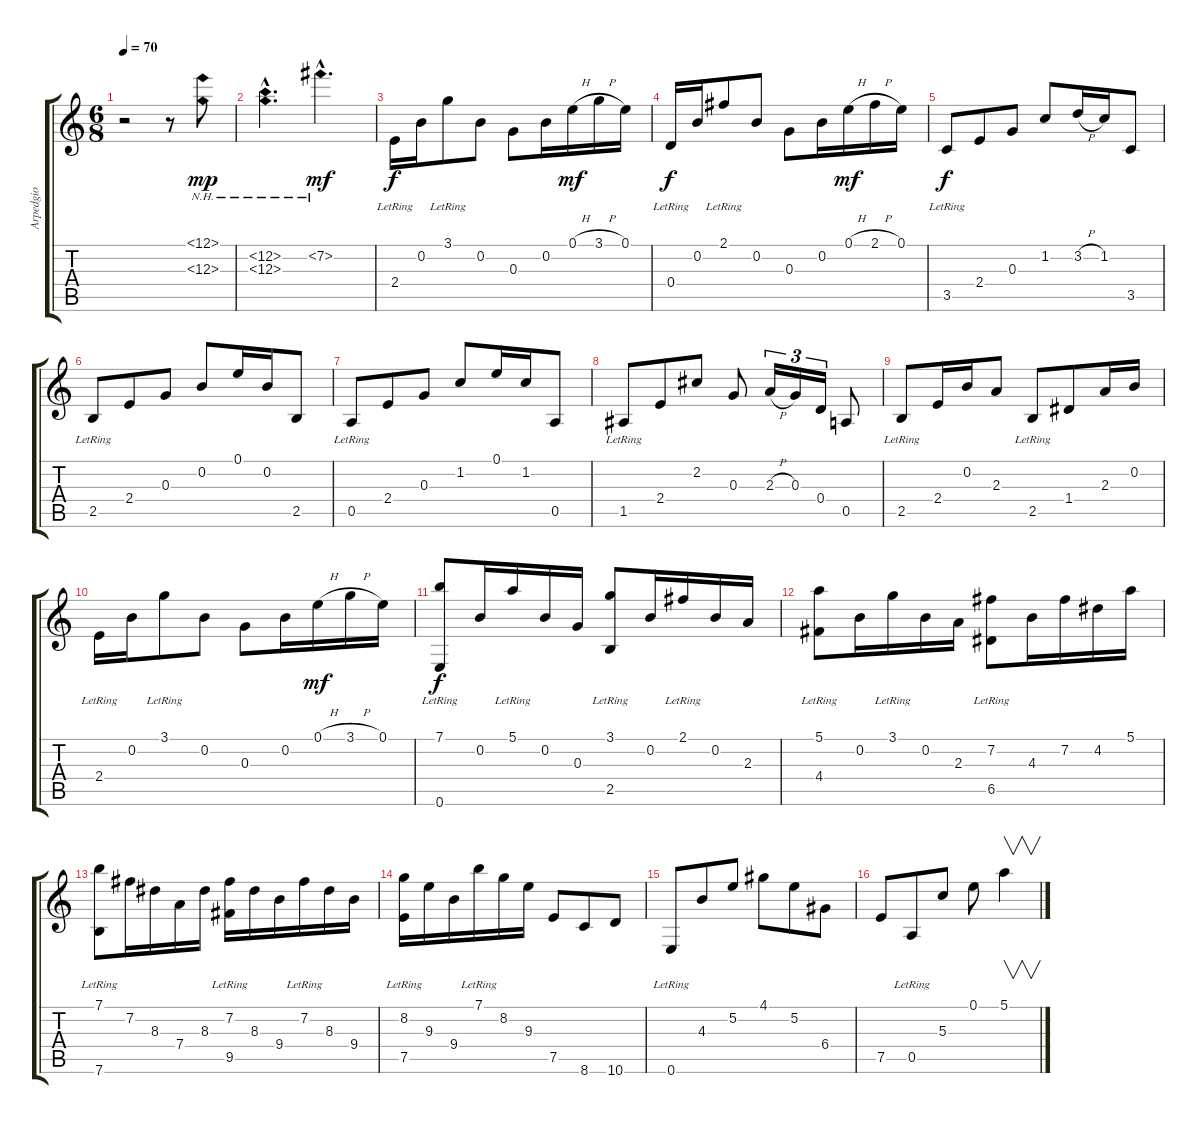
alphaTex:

\track ("Arpedgio" "Arpedgio") {instrument acousticguitarnylon}
\staff {score tabs}
\tuning (E4 B3 G3 D3 A2 E2) {hide}
\ts (6 8)
\tempo 70
\clef g2
\ks c
r.2{dy mp instrument acousticguitarnylon} r.8 (12.1{nh} 12.3{nh}).8 |
(12.2{nh hac} 12.3{nh hac}).4{d} 7.2{nh hac}.4{d dy mf} |
2.4{lr}.16{dy f} 0.2.16 3.1{lr}.8 0.2.8 0.3.8 0.2.16 0.1{h}.16{dy mf} 3.1{h}.16 0.1.16 |
0.4{lr}.16{dy f} 0.2.16 2.1{lr}.8 0.2.8 0.3.8 0.2.16 0.1{h}.16{dy mf} 2.1{h}.16 0.1.16 |
3.5{lr}.8{dy f} 2.4.8 0.3.8 1.2.8 3.2{h}.16 1.2.16 3.5.8 |
2.5{lr}.8 2.4.8 0.3.8 0.2.8 0.1.16 0.2.16 2.5.8 |
0.5{lr}.8 2.4.8 0.3.8 1.2.8 0.1.16 1.2.16 0.5.8 |
1.5{lr}.8 2.4.8 2.2.8 0.3.8 2.3{h}.16{tu (3 2)} 0.3.16{tu (3 2)} 0.4.16{tu (3 2)} 0.5.8 |
2.5{lr}.8 2.4.16 0.2.16 2.3.8 2.5{lr}.8 1.4.8 2.3.16 0.2.16 |
2.4{lr}.16 0.2.16 3.1{lr}.8 0.2.8 0.3.8 0.2.16 0.1{h}.16{dy mf} 3.1{h}.16 0.1.16 |
(7.1{lr} 0.6{lr}).8{dy f} 0.2.16 5.1{lr}.16 0.2.16 0.3.16 (3.1{lr} 2.5{lr}).8 0.2.16 2.1{lr}.16 0.2.16 2.3.16 |
(5.1{lr} 4.4{lr}).8 0.2.16 3.1{lr}.16 0.2.16 2.3.16 (7.2{lr} 6.5{lr}).8 4.3.16 7.2.16 4.2.16 5.1.16 |
(7.1{lr} 7.6{lr}).8 7.2.16 8.3.16 7.4.16 8.3.16 (7.2{lr} 9.5{lr}).16 8.3.16 9.4.16 7.2{lr}.16 8.3.16 9.4.16 |
(8.2{lr} 7.5{lr}).16 9.3.16 9.4.16 7.1{lr}.16 8.2.16 9.3.16 7.5.8 8.6.8 10.6.8 |
0.6{lr}.8 4.3.8 5.2.8 4.1.8 5.2.8 6.4.8 |
7.5.8 0.5{lr}.8 5.3.8 0.1.8 5.1.4{v}
